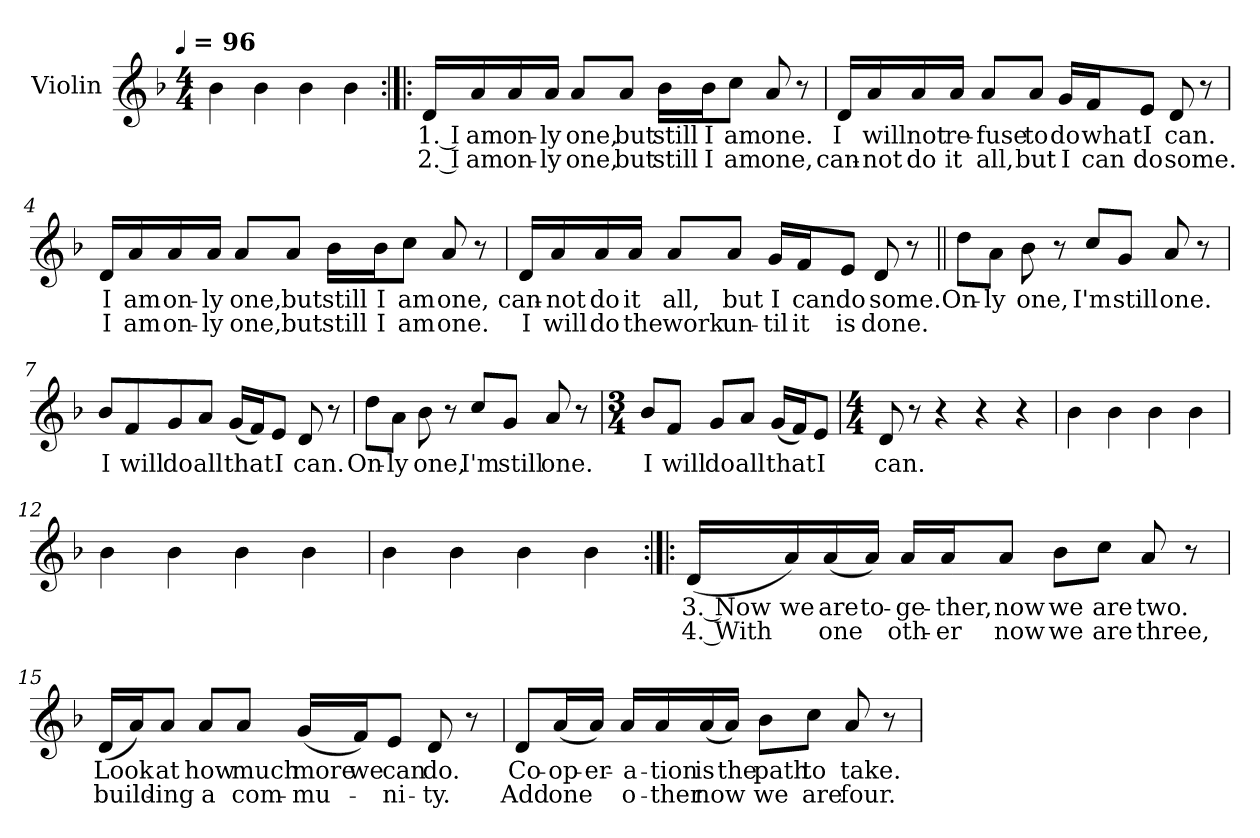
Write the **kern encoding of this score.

**kern	**text	**text
*part1	*part1	*part1
*staff1	*staff1	*staff1
*I"Violin	*	*
*I'Vln.	*	*
*clefG2	*	*
*k[b-]	*	*
!!LO:TX:omd:t=[quarter] = 96
*M4/4	*	*
*MM96	*	*
=1	=1	=1
4b-	.	.
4b-	.	.
4b-	.	.
4b-	.	.
=2:|!|:	=2:|!|:	=2:|!|:
16dLL	1. I	2. I
16a	am	am
16a	on-	on-
16aJJ	-ly	-ly
8aL	one,	one,
8aJ	but	but
16b-LL	still	still
16b-J	I	I
8ccJ	am	am
8a	one.	one,
8r	.	.
!!LO:LB:g=z
=3	=3	=3
16dLL	I	can-
16a	will	-not
16a	not	do
16aJJ	re-	it
8aL	-fuse	all,
8aJ	to	but
16gLL	do	I
16fJ	what	can
8eJ	I	do
8d	can.	some.
8r	.	.
=4	=4	=4
16dLL	I	I
16a	am	am
16a	on-	on-
16aJJ	-ly	-ly
8aL	one,	one,
8aJ	but	but
16b-LL	still	still
16b-J	I	I
8ccJ	am	am
8a	one,	one.
8r	.	.
!!LO:LB:g=z
=5	=5	=5
16dLL	can-	I
16a	-not	will
16a	do	do
16aJJ	it	the
8aL	all,	work
8aJ	but	un-
16gLL	I	-til
16fJ	can	it
8eJ	do	is
8d	some.	done.
8r	.	.
=6||	=6||	=6||
8ddL	On-	.
8aJ	-ly	.
8b-	one,	.
8r	.	.
8ccL	I'm	.
8gJ	still	.
8a	one.	.
8r	.	.
!!LO:LB:g=z
=7	=7	=7
8b-L	I	.
8f	will	.
8g	do	.
8aJ	all	.
(<16gLL	that	.
16fJ)	.	.
8eJ	I	.
8d	can.	.
8r	.	.
=8	=8	=8
8ddL	On-	.
8aJ	-ly	.
8b-	one,	.
8r	.	.
8ccL	I'm	.
8gJ	still	.
8a	one.	.
8r	.	.
=9	=9	=9
*M3/4	*	*
8b-L	I	.
8fJ	will	.
8gL	do	.
8aJ	all	.
(<16gLL	that	.
16fJ)	.	.
8eJ	I	.
!!LO:LB:g=z
=10	=10	=10
*M4/4	*	*
8d	can.	.
8r	.	.
4r	.	.
4r	.	.
4r	.	.
=11	=11	=11
4b-	.	.
4b-	.	.
4b-	.	.
4b-	.	.
=12	=12	=12
4b-	.	.
4b-	.	.
4b-	.	.
4b-	.	.
=13	=13	=13
4b-	.	.
4b-	.	.
4b-	.	.
4b-	.	.
!!LO:LB:g=z
=14:|!|:	=14:|!|:	=14:|!|:
(<16dLL	3. Now	4. With
16a)	we	.
(<16a	are	one
16aJJ)	to-	.
16aLL	-ge-	oth-
16aJ	-ther,	-er
8aJ	now	now
8b-L	we	we
8ccJ	are	are
8a	two.	three,
8r	.	.
!!LO:LB:g=z
=15	=15	=15
(<16dLL	Look	build-
16aJ)	.	.
8aJ	at	-ing
8aL	how	a
8aJ	much	com-
(<16gLL	more	-mu-
16fJ)	we	.
8eJ	can	-ni-
8d	do.	-ty.
8r	.	.
=16	=16	=16
8dL	Co-	Add
(<16aL	-op-	one
16aJJ)	-er-	.
16aLL	-a-	o-
16a	-tion	-ther
(<16a	is	now
16aJJ)	the	.
8b-L	path	we
8ccJ	to	are
8a	take.	four.
8r	.	.
=	=	=
*-	*-	*-
